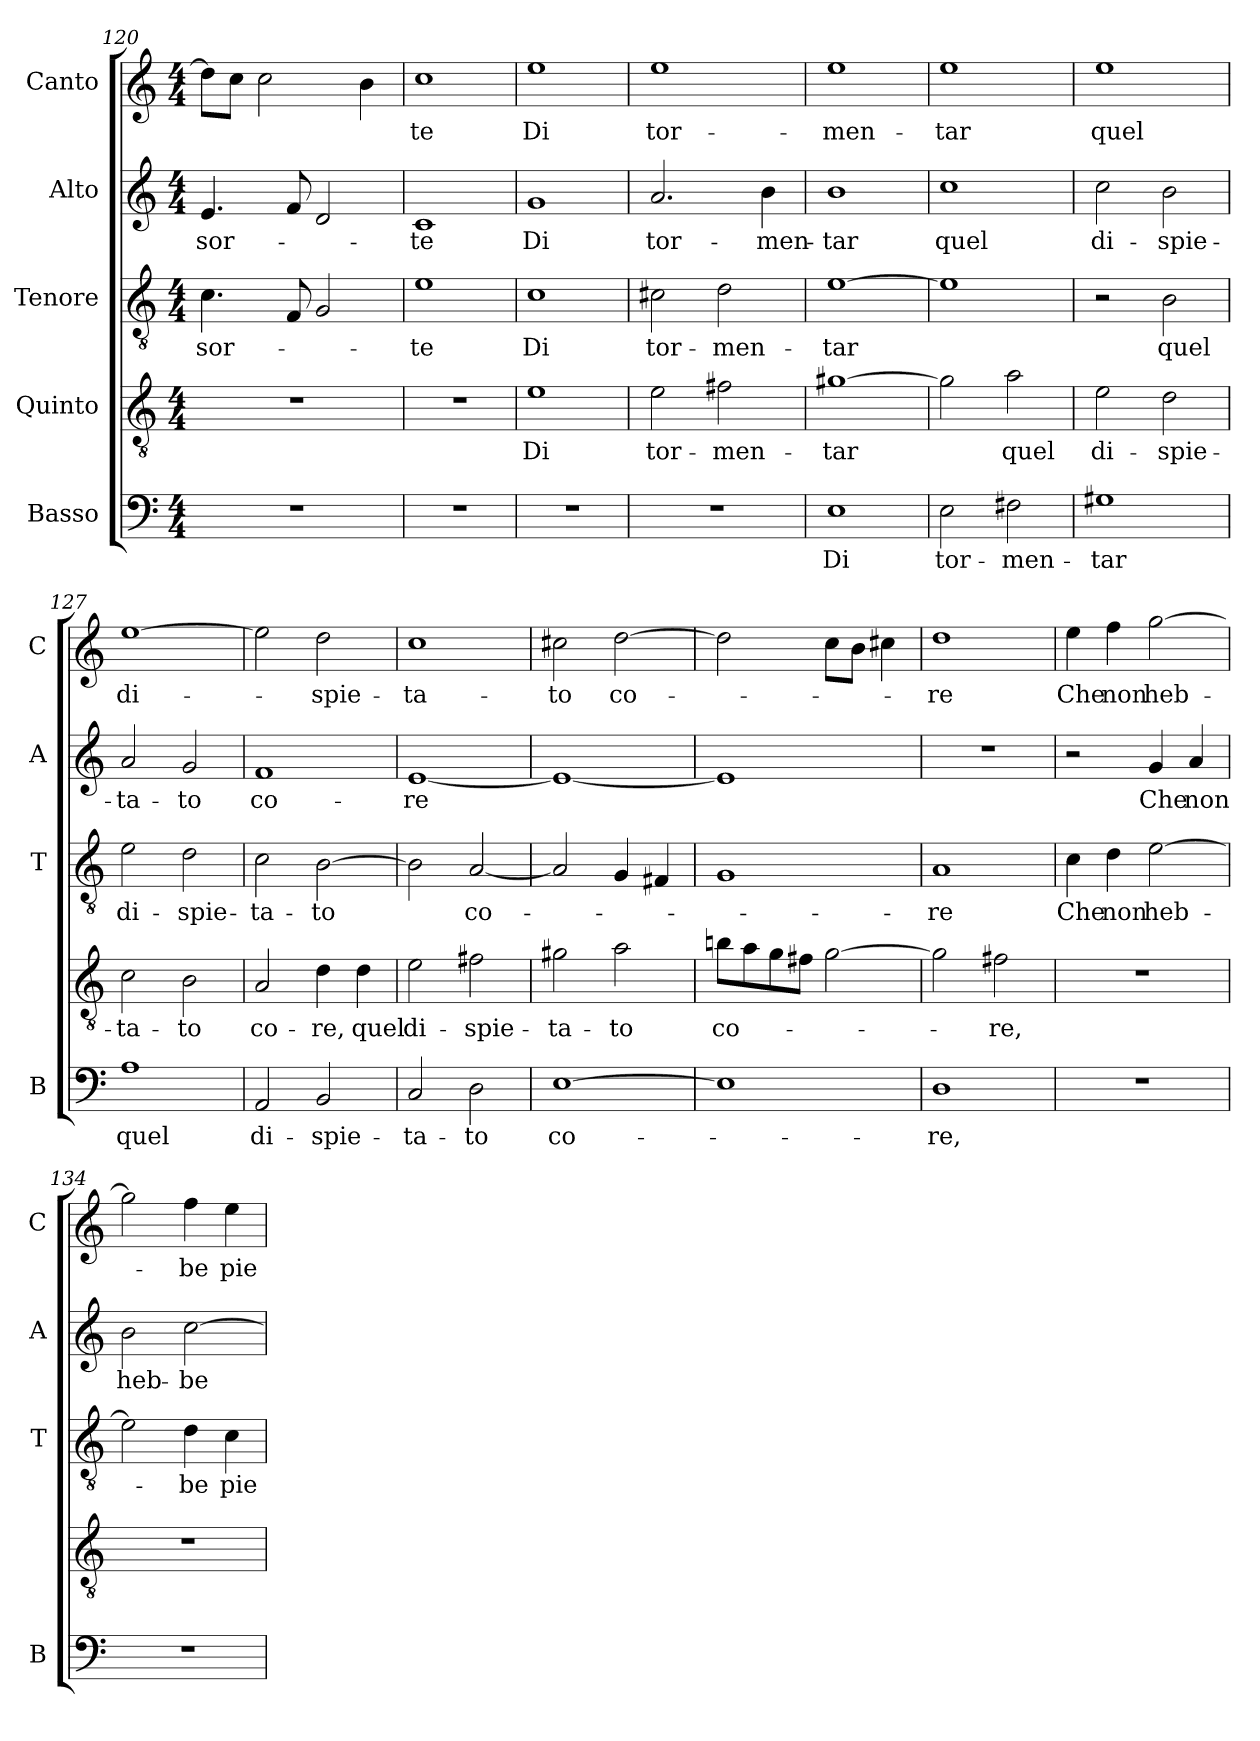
**kern	**text	**kern	**text	**kern	**text	**kern	**text	**kern	**text
*part5	*part5	*part4	*part4	*part3	*part3	*part2	*part2	*part1	*part1
*staff5	*staff5	*staff4	*staff4	*staff3	*staff3	*staff2	*staff2	*staff1	*staff1
*I"Basso	*	*I"Quinto	*	*I"Tenore	*	*I"Alto	*	*I"Canto	*
*I'B	*	*	*	*I'T	*	*I'A	*	*I'C	*
*clefF4	*	*clefGv2	*	*clefGv2	*	*clefG2	*	*clefG2	*
*k[]	*	*k[]	*	*k[]	*	*k[]	*	*k[]	*
*C:	*	*C:	*	*C:	*	*C:	*	*C:	*
*M4/4	*	*M4/4	*	*M4/4	*	*M4/4	*	*M4/4	*
=120	=120	=120	=120	=120	=120	=120	=120	=120	=120
!	!	!	!	!	!LO:LY:b	!	!LO:LY:b	!	!
1r	.	1r	.	4.c\	sor-	4.e/	sor-	8dd\L]	.
.	.	.	.	.	.	.	.	8cc\J	.
.	.	.	.	.	.	.	.	2cc\	.
.	.	.	.	8F/	.	8f/	.	.	.
.	.	.	.	2G/	.	2d/	.	.	.
.	.	.	.	.	.	.	.	4b\	.
=121	=121	=121	=121	=121	=121	=121	=121	=121	=121
!	!	!	!	!	!LO:LY:b	!	!LO:LY:b	!	!LO:LY:b
1r	.	1r	.	1e	-te	1c	-te	1cc	-te
!!LO:LB:g=z
=122	=122	=122	=122	=122	=122	=122	=122	=122	=122
!	!	!	!LO:LY:b	!	!LO:LY:b	!	!LO:LY:b	!	!LO:LY:b
1r	.	1e	Di	1c	Di	1g	Di	1ee	Di
=123	=123	=123	=123	=123	=123	=123	=123	=123	=123
!	!	!	!LO:LY:b	!	!LO:LY:b	!	!LO:LY:b	!	!LO:LY:b
1r	.	2e\	tor-	2c#X\	tor-	2.a/	tor-	1ee	tor-
!	!	!	!LO:LY:b	!	!LO:LY:b	!	!	!	!
.	.	2f#X\	-men-	2d\	-men-	.	.	.	.
!	!	!	!	!	!	!	!LO:LY:b	!	!
.	.	.	.	.	.	4b\	-men-	.	.
=124	=124	=124	=124	=124	=124	=124	=124	=124	=124
!	!LO:LY:b	!	!LO:LY:b	!	!LO:LY:b	!	!LO:LY:b	!	!LO:LY:b
1E	Di	[1g#X	-tar	[1e	-tar	1b	-tar	1ee	-men-
=125	=125	=125	=125	=125	=125	=125	=125	=125	=125
!	!LO:LY:b	!	!	!	!	!	!LO:LY:b	!	!LO:LY:b
2E\	tor-	2g#\]	.	1e]	.	1cc	quel	1ee	-tar
!	!LO:LY:b	!	!LO:LY:b	!	!	!	!	!	!
2F#X\	-men-	2a\	quel	.	.	.	.	.	.
=126	=126	=126	=126	=126	=126	=126	=126	=126	=126
!	!LO:LY:b	!	!LO:LY:b	!	!	!	!LO:LY:b	!	!LO:LY:b
1G#X	-tar	2e\	di-	2r	.	2cc\	di-	1ee	quel
!	!	!	!LO:LY:b	!	!LO:LY:b	!	!LO:LY:b	!	!
.	.	2d\	-spie-	2B\	quel	2b\	-spie-	.	.
=127	=127	=127	=127	=127	=127	=127	=127	=127	=127
!	!LO:LY:b	!	!LO:LY:b	!	!LO:LY:b	!	!LO:LY:b	!	!LO:LY:b
1A	quel	2c\	-ta-	2e\	di-	2a/	-ta-	[1ee	di-
!	!	!	!LO:LY:b	!	!LO:LY:b	!	!LO:LY:b	!	!
.	.	2B\	-to	2d\	-spie-	2g/	-to	.	.
=128	=128	=128	=128	=128	=128	=128	=128	=128	=128
!	!LO:LY:b	!	!LO:LY:b	!	!LO:LY:b	!	!LO:LY:b	!	!
2AA/	di-	2A/	co-	2c\	-ta-	1f	co-	2ee\]	.
!	!LO:LY:b	!	!LO:LY:b	!	!LO:LY:b	!	!	!	!LO:LY:b
2BB/	-spie-	4d\	-re,	[2B\	-to	.	.	2dd\	-spie-
!	!	!	!LO:LY:b	!	!	!	!	!	!
.	.	4d\	quel	.	.	.	.	.	.
=129	=129	=129	=129	=129	=129	=129	=129	=129	=129
!	!LO:LY:b	!	!LO:LY:b	!	!	!	!LO:LY:b	!	!LO:LY:b
2C/	-ta-	2e\	di-	2B\]	.	[1e	-re	1cc	-ta-
!	!LO:LY:b	!	!LO:LY:b	!	!LO:LY:b	!	!	!	!
2D\	-to	2f#X\	-spie-	[2A/	co-	.	.	.	.
=130	=130	=130	=130	=130	=130	=130	=130	=130	=130
!	!LO:LY:b	!	!LO:LY:b	!	!	!	!	!	!LO:LY:b
[1E	co-	2g#X\	-ta-	2A/]	.	1e_	.	2cc#X\	-to
!	!	!	!LO:LY:b	!	!	!	!	!	!LO:LY:b
.	.	2a\	-to	4G/	.	.	.	[2dd\	co-
.	.	.	.	4F#X/	.	.	.	.	.
!!LO:LB:g=z
=131	=131	=131	=131	=131	=131	=131	=131	=131	=131
!	!	!	!LO:LY:b	!	!	!	!	!	!
1E]	.	8bni\L	co-	1G	.	1e]	.	2dd\]	.
.	.	8a\	.	.	.	.	.	.	.
.	.	8g\	.	.	.	.	.	.	.
.	.	8f#X\J	.	.	.	.	.	.	.
.	.	[2g\	.	.	.	.	.	8cc\L	.
.	.	.	.	.	.	.	.	8b\J	.
.	.	.	.	.	.	.	.	4cc#X\	.
=132	=132	=132	=132	=132	=132	=132	=132	=132	=132
!	!LO:LY:b	!	!	!	!LO:LY:b	!	!	!	!LO:LY:b
1D	-re,	2g\]	.	1A	-re	1r	.	1dd	-re
!	!	!	!LO:LY:b	!	!	!	!	!	!
.	.	2f#X\	-re,	.	.	.	.	.	.
=133	=133	=133	=133	=133	=133	=133	=133	=133	=133
!	!	!	!	!	!LO:LY:b	!	!	!	!LO:LY:b
1r	.	1r	.	4c\	Che	2r	.	4ee\	Che
!	!	!	!	!	!LO:LY:b	!	!	!	!LO:LY:b
.	.	.	.	4d\	non	.	.	4ff\	non
!	!	!	!	!	!LO:LY:b	!	!LO:LY:b	!	!LO:LY:b
.	.	.	.	[2e\	heb-	4g/	Che	[2gg\	heb-
!	!	!	!	!	!	!	!LO:LY:b	!	!
.	.	.	.	.	.	4a/	non	.	.
=134	=134	=134	=134	=134	=134	=134	=134	=134	=134
!	!	!	!	!	!	!	!LO:LY:b	!	!
1r	.	1r	.	2e\]	.	2b\	heb-	2gg\]	.
!	!	!	!	!	!LO:LY:b	!	!LO:LY:b	!	!LO:LY:b
.	.	.	.	4d\	-be	[2cc\	-be	4ff\	-be
!	!	!	!	!	!LO:LY:b	!	!	!	!LO:LY:b
.	.	.	.	4c\	pie-	.	.	4ee\	pie-
=	=	=	=	=	=	=	=	=	=
*-	*-	*-	*-	*-	*-	*-	*-	*-	*-
